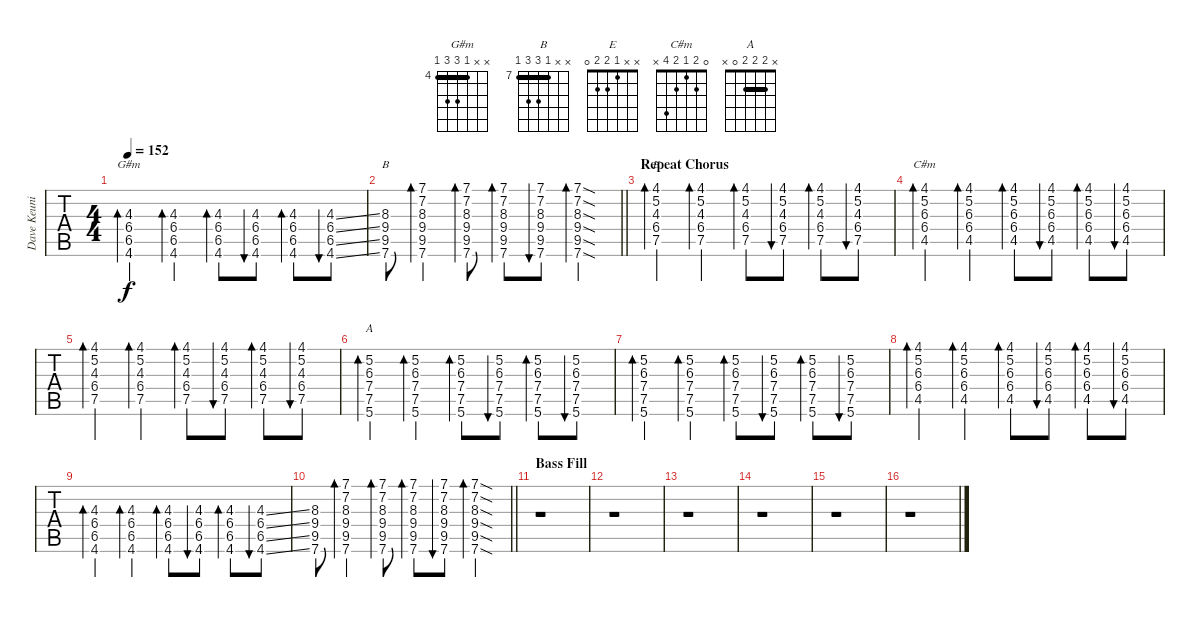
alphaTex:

\track ("Dave Keuning" "Dave Keuni") {instrument distortionguitar}
\staff {tabs}
\tuning (E4 B3 G3 D3 A2 E2) {hide}
\chord ("G#m" x x 4 6 6 4) {firstfret 4 barre 4}
\chord ("B" x x 7 9 9 7) {firstfret 7 barre 7}
\chord ("E" x x 1 2 2 0)
\chord ("C#m" 0 2 1 2 4 x)
\chord ("A" x 2 2 2 0 x) {barre 2}
\ts (4 4)
\tempo 152
\clef g2
\ks c
(4.3 6.4 6.5 4.6).4{bd 60 ch "G#m" dy f} (4.3 6.4 6.5 4.6).4{bd 60} (4.3 6.4 6.5 4.6).8{bd 60} (4.3 6.4 6.5 4.6).8{bu 60} (4.3 6.4 6.5 4.6).8{bd 60} (4.3{ss} 6.4{ss} 6.5{ss} 4.6{ss}).8{bu 60} |
\barLineRight lightlight
(8.3 9.4 9.5 7.6).8{ch "B"} (7.1 7.2 8.3 9.4 9.5 7.6).4{bd 60} (7.1 7.2 8.3 9.4 9.5 7.6).8{bd 60} (7.1 7.2 8.3 9.4 9.5 7.6).8{bd 60} (7.1 7.2 8.3 9.4 9.5 7.6).8{bu 60} (7.1{sod} 7.2{sod} 8.3{sod} 9.4{sod} 9.5{sod} 7.6{sod}).4{bd 60} |
\section ("" "Repeat Chorus")
(4.1 5.2 4.3 6.4 7.5).4{bd 60 ch "E"} (4.1 5.2 4.3 6.4 7.5).4{bd 60} (4.1 5.2 4.3 6.4 7.5).8{bd 60} (4.1 5.2 4.3 6.4 7.5).8{bu 60} (4.1 5.2 4.3 6.4 7.5).8{bd 60} (4.1 5.2 4.3 6.4 7.5).8{bu 60} |
(4.1 5.2 6.3 6.4 4.5).4{bd 60 ch "C#m"} (4.1 5.2 6.3 6.4 4.5).4{bd 60} (4.1 5.2 6.3 6.4 4.5).8{bd 60} (4.1 5.2 6.3 6.4 4.5).8{bu 60} (4.1 5.2 6.3 6.4 4.5).8{bd 60} (4.1 5.2 6.3 6.4 4.5).8{bu 60} |
(4.1 5.2 4.3 6.4 7.5).4{bd 60} (4.1 5.2 4.3 6.4 7.5).4{bd 60} (4.1 5.2 4.3 6.4 7.5).8{bd 60} (4.1 5.2 4.3 6.4 7.5).8{bu 60} (4.1 5.2 4.3 6.4 7.5).8{bd 60} (4.1 5.2 4.3 6.4 7.5).8{bu 60} |
(5.2 6.3 7.4 7.5 5.6).4{bd 60 ch "A"} (5.2 6.3 7.4 7.5 5.6).4{bd 60} (5.2 6.3 7.4 7.5 5.6).8{bd 60} (5.2 6.3 7.4 7.5 5.6).8{bu 60} (5.2 6.3 7.4 7.5 5.6).8{bd 60} (5.2 6.3 7.4 7.5 5.6).8{bu 60} |
(5.2 6.3 7.4 7.5 5.6).4{bd 60} (5.2 6.3 7.4 7.5 5.6).4{bd 60} (5.2 6.3 7.4 7.5 5.6).8{bd 60} (5.2 6.3 7.4 7.5 5.6).8{bu 60} (5.2 6.3 7.4 7.5 5.6).8{bd 60} (5.2 6.3 7.4 7.5 5.6).8{bu 60} |
(4.1 5.2 6.3 6.4 4.5).4{bd 60} (4.1 5.2 6.3 6.4 4.5).4{bd 60} (4.1 5.2 6.3 6.4 4.5).8{bd 60} (4.1 5.2 6.3 6.4 4.5).8{bu 60} (4.1 5.2 6.3 6.4 4.5).8{bd 60} (4.1 5.2 6.3 6.4 4.5).8{bu 60} |
(4.3 6.4 6.5 4.6).4{bd 60} (4.3 6.4 6.5 4.6).4{bd 60} (4.3 6.4 6.5 4.6).8{bd 60} (4.3 6.4 6.5 4.6).8{bu 60} (4.3 6.4 6.5 4.6).8{bd 60} (4.3{ss} 6.4{ss} 6.5{ss} 4.6{ss}).8{bu 60} |
\barLineRight lightlight
(8.3 9.4 9.5 7.6).8 (7.1 7.2 8.3 9.4 9.5 7.6).4{bd 60} (7.1 7.2 8.3 9.4 9.5 7.6).8{bd 60} (7.1 7.2 8.3 9.4 9.5 7.6).8{bd 60} (7.1 7.2 8.3 9.4 9.5 7.6).8{bu 60} (7.1{sod} 7.2{sod} 8.3{sod} 9.4{sod} 9.5{sod} 7.6{sod}).4{bd 60} |
\section ("" "Bass Fill")
r.1 |
r.1 |
r.1 |
r.1 |
r.1 |
r.1
